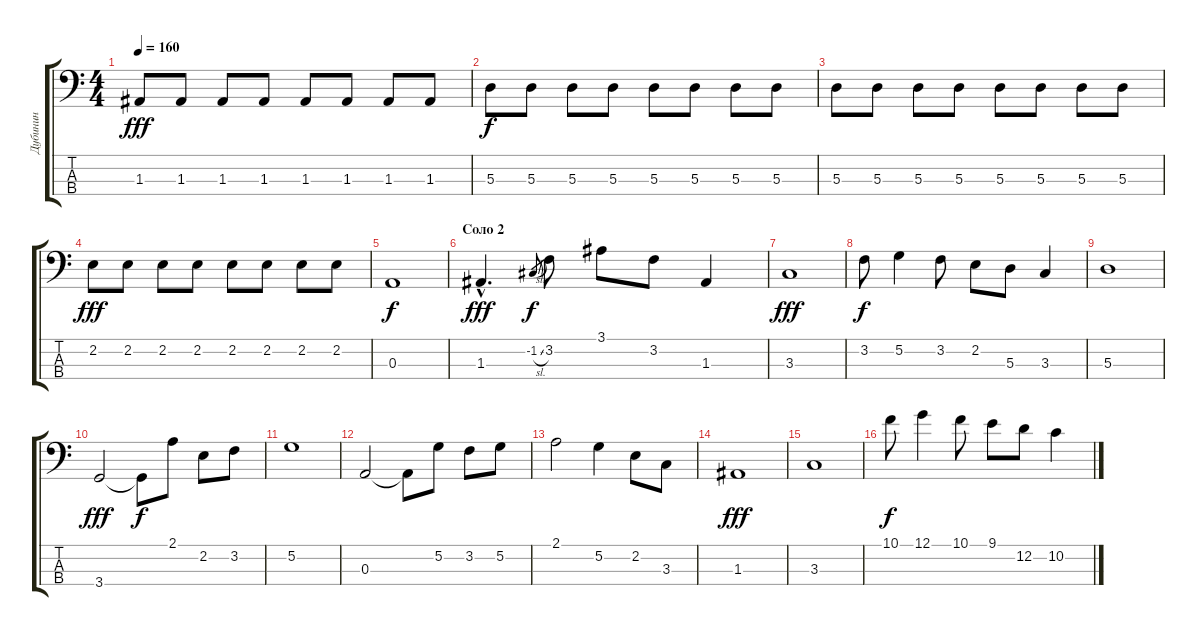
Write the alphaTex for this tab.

\track ("Дубинин" "Дубинин") {instrument electricbassfinger}
\staff {score tabs}
\tuning (G2 D2 A1 E1) {hide}
\ts (4 4)
\tempo 160
\clef f4
\ks c
1.3.8{dy fff} 1.3.8 1.3.8 1.3.8 1.3.8 1.3.8 1.3.8 1.3.8 |
5.3.8{dy f} 5.3.8 5.3.8 5.3.8 5.3.8 5.3.8 5.3.8 5.3.8 |
5.3.8 5.3.8 5.3.8 5.3.8 5.3.8 5.3.8 5.3.8 5.3.8 |
2.2.8{dy fff} 2.2.8 2.2.8 2.2.8 2.2.8 2.2.8 2.2.8 2.2.8 |
0.3.1{dy f} |
\section ("" "Соло 2")
1.3{hac}.4{d dy fff} -1.2{sl}.8{gr dy f} 3.2.8 3.1.8 3.2.8 1.3.4 |
3.3.1{dy fff} |
3.2.8{dy f} 5.2.4 3.2.8 2.2.8 5.3.8 3.3.4 |
5.3.1 |
3.4.2{dy fff} 3.4{t}.8{dy f} 2.1.8 2.2.8 3.2.8 |
5.2.1 |
0.3.2 0.3{t}.8 5.2.8 3.2.8 5.2.8 |
2.1.2 5.2.4 2.2.8 3.3.8 |
1.3.1{dy fff} |
3.3.1 |
10.1.8{dy f} 12.1.4 10.1.8 9.1.8 12.2.8 10.2.4
